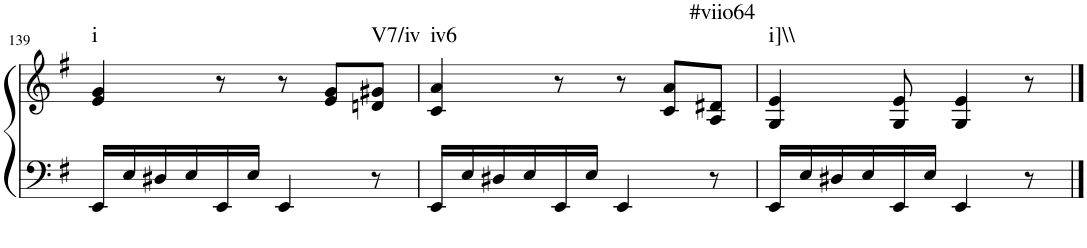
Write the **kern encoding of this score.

**kern	**kern	**harte
*part1	*part1	*part1
*staff2	*staff1	*
*I"Piano	*	*
*I'Pno.	*	*
!!LO:PB:g=z
*clefF4	*clefG2	*
*k[f#]	*k[f#]	*
*G:	*G:	*
*M6/8	*M6/8	*
=139	=139	=139
!	!	!LO:H:kt=i
16EE/LL	4e/ 4g/	N
16E/	.	.
16D#X/	.	.
16E/	.	.
16EE/	8r	.
16E/JJ	.	.
4EE/	8r	.
.	8e/ 8g/L	.
!	!	!LO:H:kt=V7/iv
8r	8dn/ 8g#X/J	N
=140	=140	=140
!	!	!LO:H:kt=iv6
16EE/LL	4c/ 4a/	N
16E/	.	.
16D#X/	.	.
16E/	.	.
16EE/	8r	.
16E/JJ	.	.
4EE/	8r	.
.	8c/ 8a/L	.
!	!	!LO:H:kt=#viio64
8r	8A/ 8d#X/J	N
=141	=141	=141
!	!	!LO:H:kt=i]\\
16EE/LL	4G/ 4e/	N
16E/	.	.
16D#X/	.	.
16E/	.	.
16EE/	8G/ 8e/	.
16E/JJ	.	.
4EE/	4G/ 4e/	.
8r	8r	.
==	==	==
*-	*-	*-
